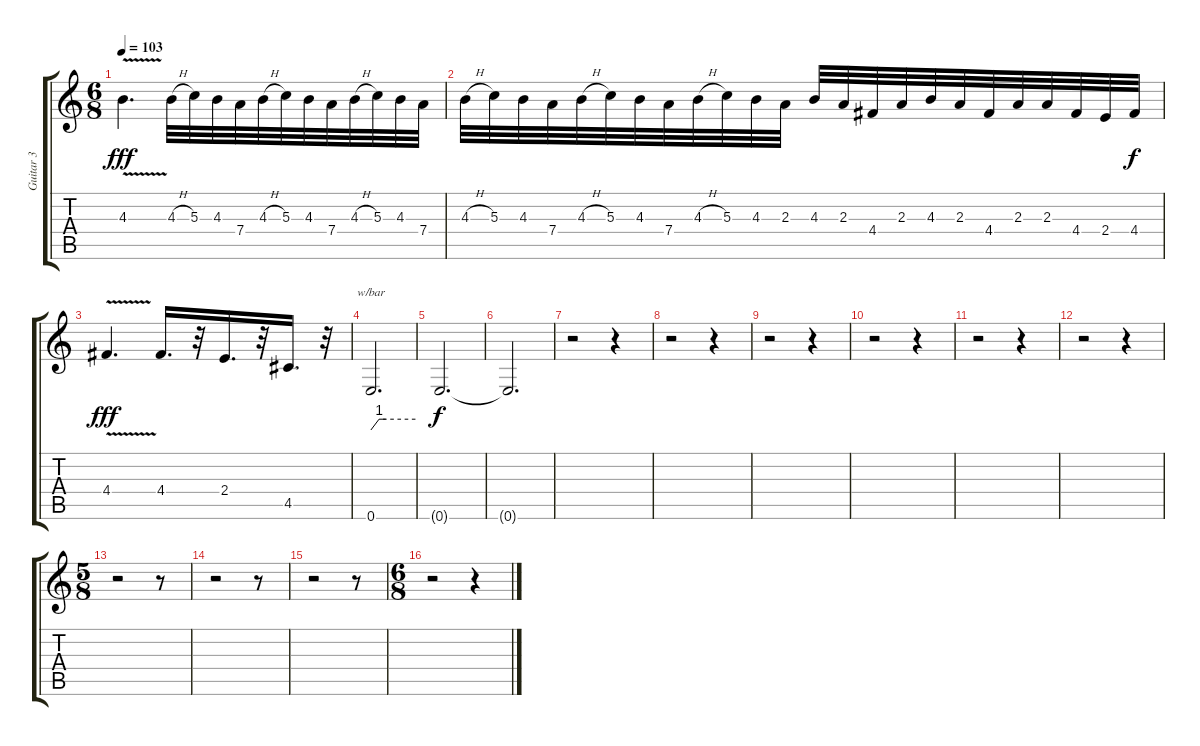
\track ("Guitar 3" "Guitar 3") {instrument overdrivenguitar}
\staff {score tabs}
\tuning (E4 B3 G3 D3 A2 E2) {hide}
\ts (6 8)
\tempo 103
\clef g2
\ks c
4.3{v}.4{d dy fff} 4.3{h}.32 5.3.32 4.3.32 7.4.32 4.3{h}.32 5.3.32 4.3.32 7.4.32 4.3{h}.32 5.3.32 4.3.32 7.4.32 |
4.3{h}.32 5.3.32 4.3.32 7.4.32 4.3{h}.32 5.3.32 4.3.32 7.4.32 4.3{h}.32 5.3.32 4.3.32 2.3.32 4.3.32 2.3.32 4.4.32 2.3.32 4.3.32 2.3.32 4.4.32 2.3.32 2.3.32 4.4.32 2.4.32 4.4.32{dy f} |
4.4{v}.4{d dy fff} 4.4.16{d} r.32 2.4.16{d} r.32 4.5.16{d} r.32 |
0.6.2{d tbe (custom default 0 0 11 4 20 4 60 4)} |
0.6{t}.2{d dy f volume 0} |
0.6{t}.2{d} |
r.2 r.4 |
r.2 r.4 |
r.2 r.4 |
r.2 r.4 |
r.2 r.4 |
r.2 r.4 |
\ts (5 8)
r.2 r.8 |
r.2 r.8 |
r.2 r.8 |
\ts (6 8)
r.2 r.4
